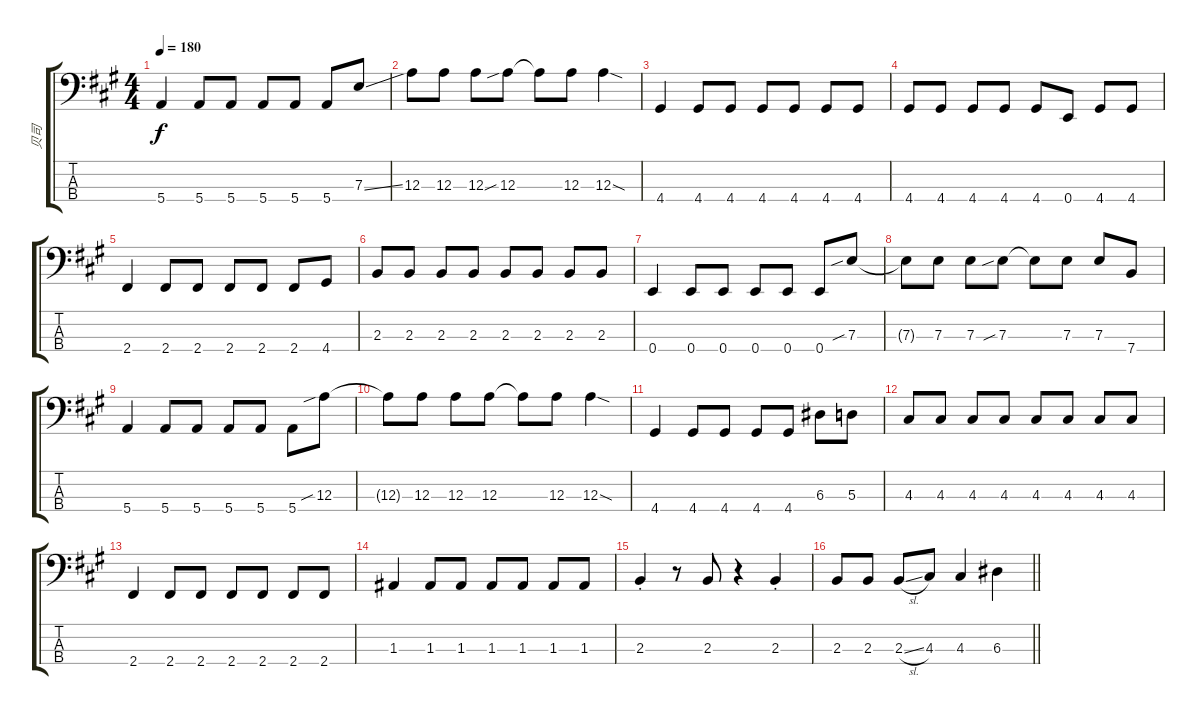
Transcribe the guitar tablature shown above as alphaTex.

\track ("贝司" "贝司") {instrument electricbassfinger}
\staff {score tabs}
\tuning (G2 D2 A1 E1) {hide}
\ts (4 4)
\tempo 180
\clef f4
\ks a
5.4.4{dy f} 5.4.8 5.4.8 5.4.8 5.4.8 5.4.8 7.3{ss}.8 |
12.3.8 12.3.8 12.3.8 12.3{sib}.8 12.3{t}.8 12.3.8 12.3{sod}.4 |
4.4.4 4.4.8 4.4.8 4.4.8 4.4.8 4.4.8 4.4.8 |
4.4.8 4.4.8 4.4.8 4.4.8 4.4.8 0.4.8 4.4.8 4.4.8 |
2.4.4 2.4.8 2.4.8 2.4.8 2.4.8 2.4.8 4.4.8 |
2.3.8 2.3.8 2.3.8 2.3.8 2.3.8 2.3.8 2.3.8 2.3.8 |
0.4.4 0.4.8 0.4.8 0.4.8 0.4.8 0.4.8 7.3{sib}.8 |
7.3{t}.8 7.3.8 7.3.8 7.3{sib}.8 7.3{t}.8 7.3.8 7.3.8 7.4.8 |
5.4.4 5.4.8 5.4.8 5.4.8 5.4.8 5.4.8 12.3{sib}.8 |
12.3{t}.8 12.3.8 12.3.8 12.3.8 12.3{t}.8 12.3.8 12.3{sod}.4 |
4.4.4 4.4.8 4.4.8 4.4.8 4.4.8 6.3.8 5.3.8 |
4.3.8 4.3.8 4.3.8 4.3.8 4.3.8 4.3.8 4.3.8 4.3.8 |
2.4.4 2.4.8 2.4.8 2.4.8 2.4.8 2.4.8 2.4.8 |
1.3.4 1.3.8 1.3.8 1.3.8 1.3.8 1.3.8 1.3.8 |
2.3{st}.4 r.8 2.3.8 r.4 2.3{st}.4 |
\barLineRight lightlight
2.3.8 2.3.8 2.3{sl}.8 4.3.8 4.3.4 6.3.4
